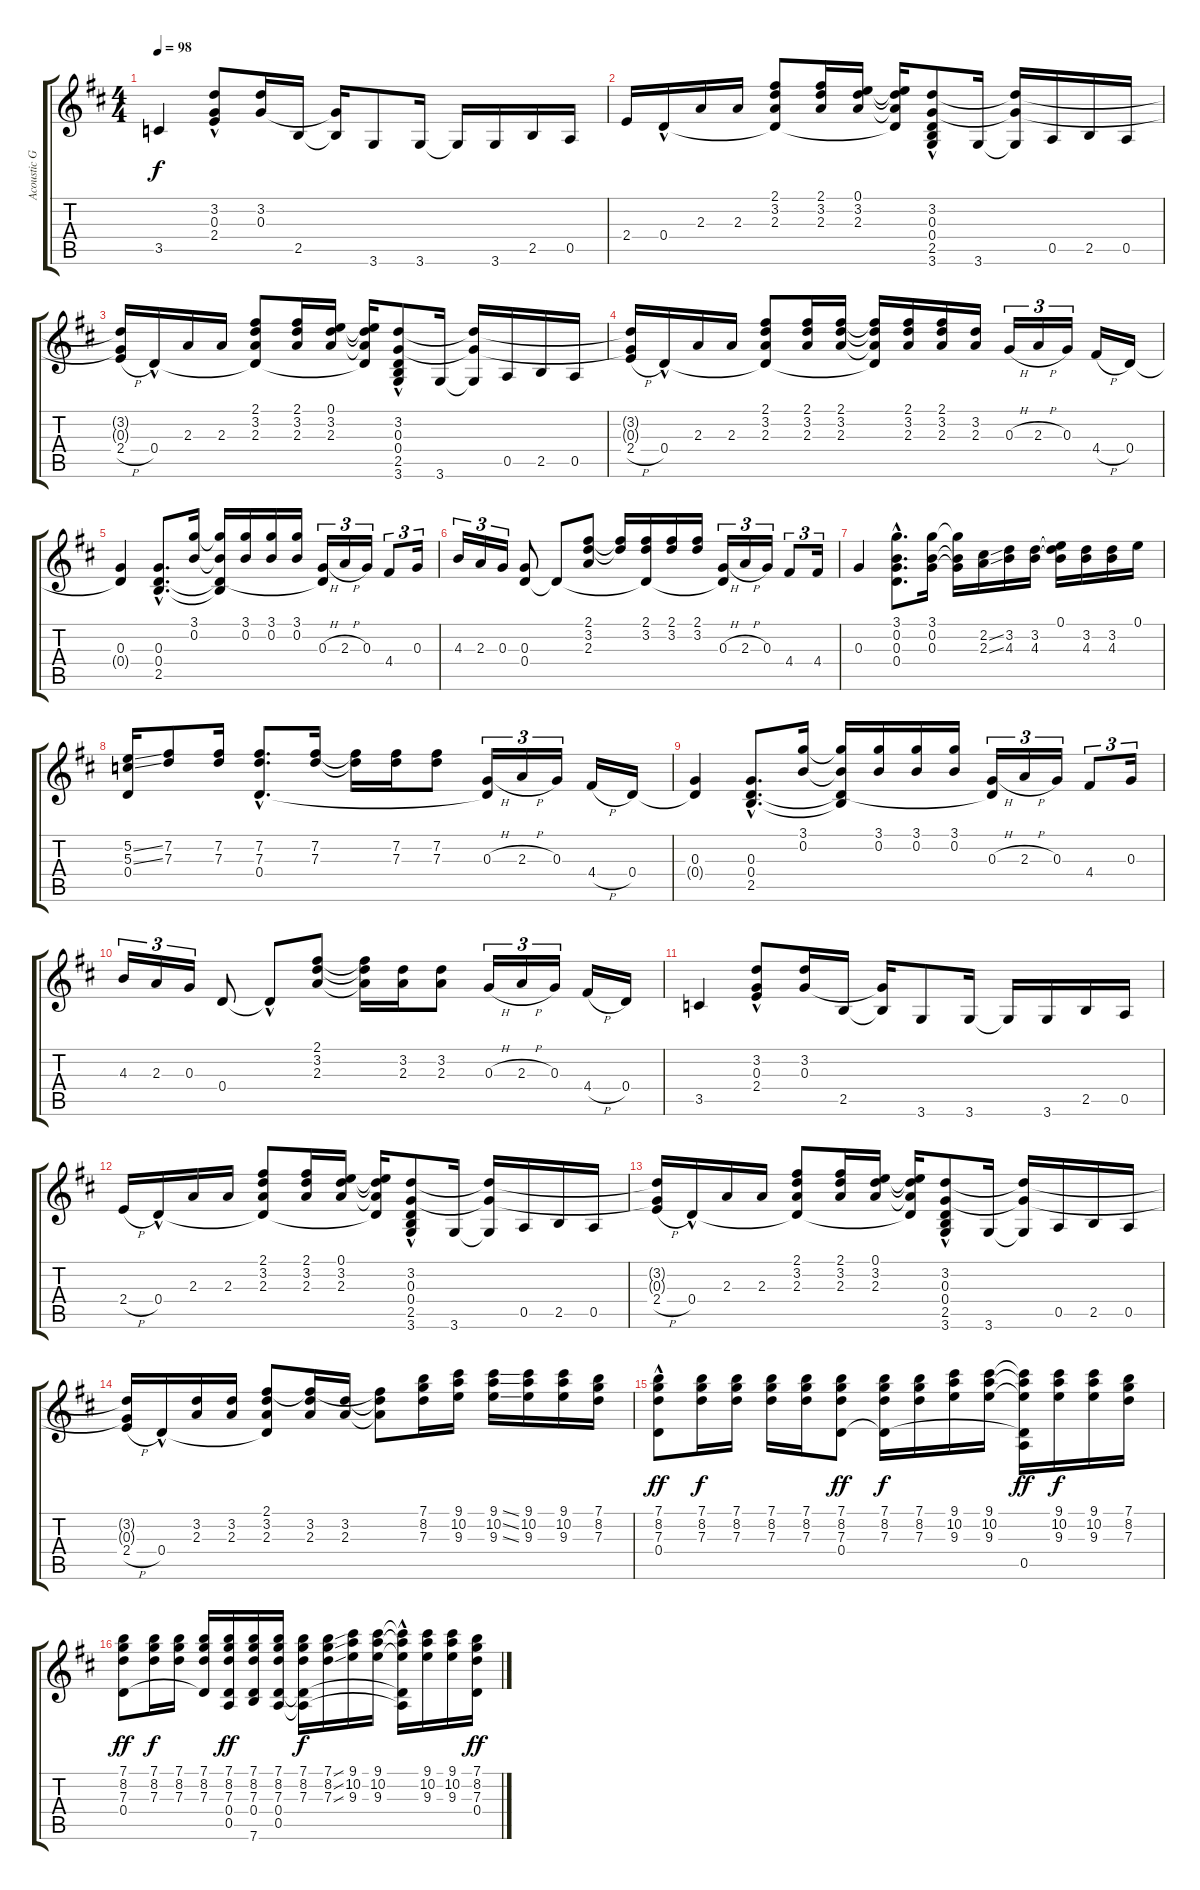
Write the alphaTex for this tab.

\track ("Acoustic Gtr 2" "Acoustic G") {instrument acousticguitarsteel}
\staff {score tabs}
\tuning (E4 B3 G3 D3 A2 E2) {hide}
\ts (4 4)
\tempo 98
\clef g2
\ks d
3.5.4{dy f} (3.2 0.3{hac} 2.4{hac}).8 (3.2 0.3).16 2.5.16 (0.3{t} 2.5{t}).16 3.6.8 3.6.16 3.6{t}.16 3.6.16 2.5.16 0.5.16 |
2.4.16 0.4{hac}.16 2.3.16 2.3.16 (2.1 3.2 2.3 0.4{t}).8 (2.1 3.2 2.3).16 (0.1 3.2 2.3).16 (0.1{t} 3.2{t} 2.3{t} 0.4{t}).16 (3.2{hac} 0.3{hac} 0.4 2.5 3.6).8 3.6.16 (3.2{t} 0.3{t} 3.6{t}).16 0.5.16 2.5.16 0.5.16 |
(3.2{t} 0.3{t} 2.4{h}).16 0.4{hac}.16 2.3.16 2.3.16 (2.1 3.2 2.3 0.4{t}).8 (2.1 3.2 2.3).16 (0.1 3.2 2.3).16 (0.1{t} 3.2{t} 2.3{t} 0.4{t}).16 (3.2{hac} 0.3{hac} 0.4 2.5 3.6).8 3.6.16 (3.2{t} 0.3{t} 3.6{t}).16 0.5.16 2.5.16 0.5.16 |
(3.2{t} 0.3{t} 2.4{h}).16 0.4{hac}.16 2.3.16 2.3.16 (2.1 3.2 2.3 0.4{t}).8 (2.1 3.2 2.3).16 (2.1 3.2 2.3).16 (2.1{t} 3.2{t} 2.3{t} 0.4{t}).16 (2.1 3.2 2.3).16 (2.1 3.2 2.3).16 (3.2 2.3).16 0.3{h}.16{tu (3 2)} 2.3{h}.16{tu (3 2)} 0.3.16{tu (3 2)} 4.4{h}.16 0.4.16 |
(0.3 0.4{t}).4 (0.3{hac} 0.4{hac} 2.5{hac}).8{d} (3.1 0.2).16 (3.1{t} 0.2{t} 0.4{t} 2.5{t}).16 (3.1 0.2).16 (3.1 0.2).16 (3.1 0.2).16 (0.3{h} 0.4{t}).16{tu (3 2)} 2.3{h}.16{tu (3 2)} 0.3.16{tu (3 2)} 4.4.8{tu (3 2)} 0.3.16{tu (3 2)} |
4.3.16{tu (3 2)} 2.3.16{tu (3 2)} 0.3.16{tu (3 2)} (0.3 0.4).8 0.4{t}.8 (2.1 3.2 2.3).8 (2.1{t} 3.2{t}).16 (2.1 3.2 0.4{t}).16 (2.1 3.2).16 (2.1 3.2).16 (0.3{h} 0.4{t}).16{tu (3 2)} 2.3{h}.16{tu (3 2)} 0.3.16{tu (3 2)} 4.4.8{tu (3 2)} 4.4.16{tu (3 2)} |
0.3.4 (3.1{hac} 0.2{hac} 0.3{hac} 0.4{hac}).8{d} (3.1 0.2 0.3).16 (3.1{t} 0.2{t} 0.3{t}).16 (2.2{ss} 2.3{ss}).16 (3.2 4.3).16 (3.2 4.3).16 (0.1 3.2{t} 4.3{t}).16 (3.2 4.3).16 (3.2 4.3).16 0.1.16 |
(5.2{ss} 5.3{ss} 0.4).16 (7.2 7.3).8 (7.2 7.3).16 (7.2{hac} 7.3{hac} 0.4{hac}).8{d} (7.2 7.3).16 (7.2{t} 7.3{t}).16 (7.2 7.3).16 (7.2 7.3).8 (0.3{h} 0.4{t}).16{tu (3 2)} 2.3{h}.16{tu (3 2)} 0.3.16{tu (3 2)} 4.4{h}.16 0.4.16 |
(0.3 0.4{t}).4 (0.3{hac} 0.4{hac} 2.5{hac}).8{d} (3.1 0.2).16 (3.1{t} 0.2{t} 0.4{t} 2.5{t}).16 (3.1 0.2).16 (3.1 0.2).16 (3.1 0.2).16 (0.3{h} 0.4{t}).16{tu (3 2)} 2.3{h}.16{tu (3 2)} 0.3.16{tu (3 2)} 4.4.8{tu (3 2)} 0.3.16{tu (3 2)} |
4.3.16{tu (3 2)} 2.3.16{tu (3 2)} 0.3.16{tu (3 2)} 0.4.8 0.4{hac t}.8 (2.1 3.2 2.3).8 (2.1{t} 3.2{t} 2.3{t}).16 (3.2 2.3).16 (3.2 2.3).8 0.3{h}.16{tu (3 2)} 2.3{h}.16{tu (3 2)} 0.3.16{tu (3 2)} 4.4{h}.16 0.4.16 |
3.5.4 (3.2 0.3{hac} 2.4{hac}).8 (3.2 0.3).16 2.5.16 (0.3{t} 2.5{t}).16 3.6.8 3.6.16 3.6{t}.16 3.6.16 2.5.16 0.5.16 |
2.4{h}.16 0.4{hac}.16 2.3.16 2.3.16 (2.1 3.2 2.3 0.4{t}).8 (2.1 3.2 2.3).16 (0.1 3.2 2.3).16 (0.1{t} 3.2{t} 2.3{t} 0.4{t}).16 (3.2{hac} 0.3{hac} 0.4 2.5 3.6).8 3.6.16 (3.2{t} 0.3{t} 3.6{t}).16 0.5.16 2.5.16 0.5.16 |
(3.2{t} 0.3{t} 2.4{h}).16 0.4{hac}.16 2.3.16 2.3.16 (2.1 3.2 2.3 0.4{t}).8 (2.1 3.2 2.3).16 (0.1 3.2 2.3).16 (0.1{t} 3.2{t} 2.3{t} 0.4{t}).16 (3.2{hac} 0.3{hac} 0.4 2.5 3.6).8 3.6.16 (3.2{t} 0.3{t} 3.6{t}).16 0.5.16 2.5.16 0.5.16 |
(3.2{t} 0.3{t} 2.4{h}).16 0.4{hac}.16 (3.2 2.3).16 (3.2 2.3).16 (2.1 3.2 2.3 0.4{t}).8 (2.1{t} 3.2 2.3).16 (3.2 2.3).16 (2.1{t} 3.2{t} 2.3{t}).8 (7.1 8.2 7.3).16 (9.1 10.2 9.3).16 (9.1{ss} 10.2{ss} 9.3{ss}).16 (9.1 10.2 9.3).16 (9.1 10.2 9.3).16 (7.1 8.2 7.3).16 |
(7.1 8.2 7.3 0.4{hac}).8{dy ff} (7.1 8.2 7.3).16{dy f} (7.1 8.2 7.3).16 (7.1 8.2 7.3).16 (7.1 8.2 7.3).16 (7.1 8.2 7.3 0.4).8{dy ff} (7.1 8.2 7.3 0.4{t}).16{dy f} (7.1 8.2 7.3).16 (9.1 10.2 9.3).16 (9.1 10.2 9.3).16 (9.1{t} 10.2{t} 9.3{t} 0.4{t} 0.5).16{dy ff} (9.1 10.2 9.3).16{dy f} (9.1 10.2 9.3).16 (7.1 8.2 7.3).16 |
(7.1 8.2 7.3 0.4).8{dy ff} (7.1 8.2 7.3).16{dy f} (7.1 8.2 7.3).16 (7.1 8.2 7.3 0.4{t}).16 (7.1 8.2 7.3 0.4 0.5).16{dy ff} (7.1 8.2 7.3 0.4 7.6).16 (7.1 8.2 7.3 0.4 0.5).16 (7.1 8.2 7.3 0.4{t} 0.5{t}).16{dy f} (7.1{ss} 8.2{ss} 7.3{ss}).16 (9.1 10.2 9.3).16 (9.1 10.2 9.3).16 (9.1{t} 10.2{t} 9.3{t} 0.4{hac t} 0.5{hac t}).16 (9.1 10.2 9.3).16 (9.1 10.2 9.3).16 (7.1 8.2 7.3 0.4).16{dy ff}
